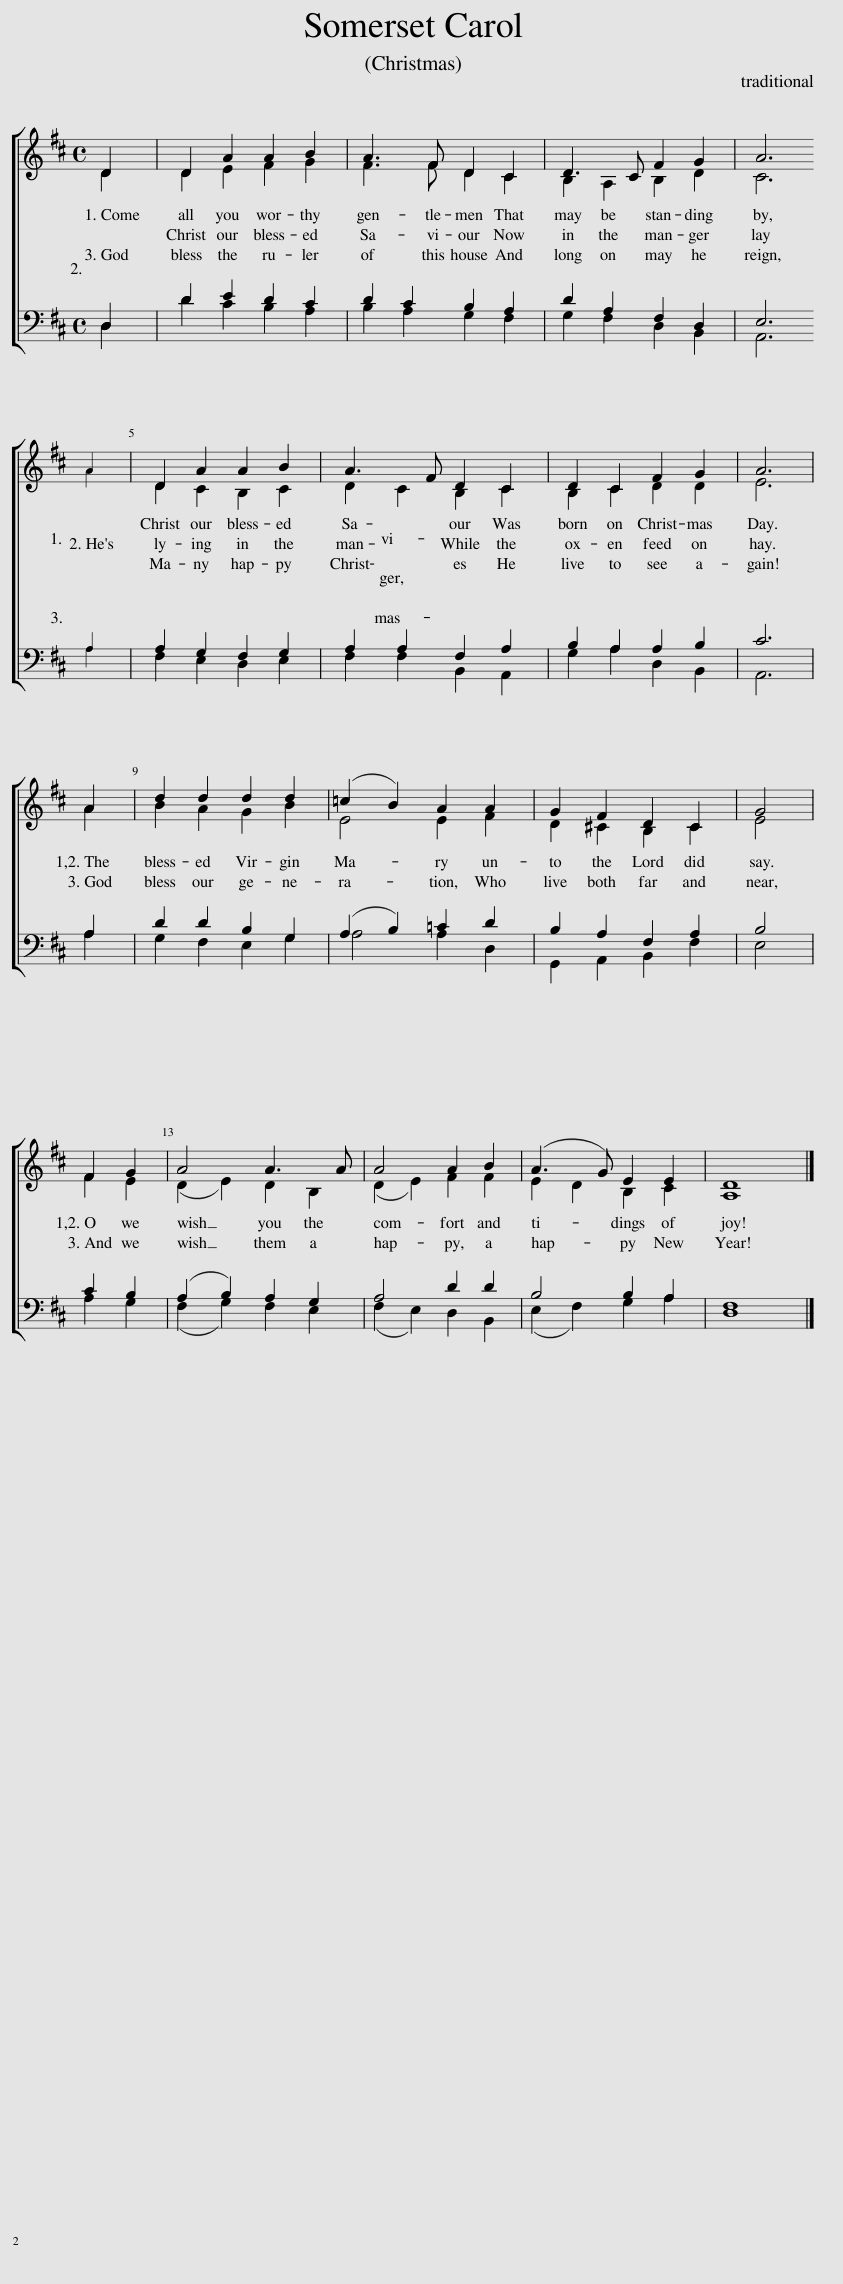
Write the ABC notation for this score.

X:1
%%score [ ( 1 2 ) ( 3 4 ) ]
L:1/8
M:4/4
I:linebreak $
K:D
V:1 treble
V:2 treble
V:3 bass
V:4 bass
V:1
 D2 | D2 A2 A2 B2 | A3 F D2 C2 | D3 C F2 G2 | A6 |$ %5
 A2 | D2 A2 A2 B2 | A3 F D2 C2 | D2 C2 F2 G2 | A6 |$ %10
 A2 | d2 d2 d2 d2 | (=c2 B2) A2 A2 | G2 F2 D2 C2 | G4 |$ %15
 F2 G2 | A4 A3 A | A4 A2 B2 | (A3 G) E2 E2 | D8 |] %20
V:2
 D2 | D2 E2 F2 G2 | F3 F D2 C2 | B,2 A,2 B,2 D2 | C6 |$ %5
 A2 | D2 C2 B,2 C2 | D2 C2 B,2 C2 | B,2 C2 D2 D2 | E6 |$ %10
 A2 | B2 A2 G2 B2 | E4 E2 F2 | D2 ^C2 B,2 C2 | E4 |$ %15
 F2 E2 | (D2 E2) D2 B,2 | (D2 E2) F2 F2 | E2 D2 B,2 C2 | A,8 |] %20
V:3
 D,2 | D2 E2 D2 C2 | D2 C2 B,2 A,2 | D2 A,2 F,2 D,2 | E,6 |$ %5
 A,2 | A,2 G,2 F,2 G,2 | A,2 A,2 F,2 A,2 | B,2 A,2 A,2 B,2 | C6 |$ %10
 A,2 | D2 D2 B,2 G,2 | (A,2 B,2) =C2 D2 | B,2 A,2 F,2 A,2 | B,4 |$ %15
 C2 B,2 | (A,2 B,2) A,2 G,2 | A,4 D2 D2 | B,4 B,2 A,2 | F,8 |] %20
V:4
 D,2 | D2 C2 B,2 A,2 | B,2 A,2 G,2 F,2 | G,2 F,2 D,2 B,,2 | A,,6 |$ %5
 A,2 | F,2 E,2 D,2 E,2 | F,2 F,2 B,,2 A,,2 | G,2 A,2 D,2 B,,2 | A,,6 |$ %10
 A,2 | G,2 F,2 E,2 G,2 | A,4 A,2 D,2 | G,,2 A,,2 B,,2 F,2 | E,4 |$ %15
 A,2 G,2 | (F,2 G,2) F,2 E,2 | (F,2 E,2) D,2 B,,2 | (E,2 F,2) G,2 A,2 | D,8 |] %20
